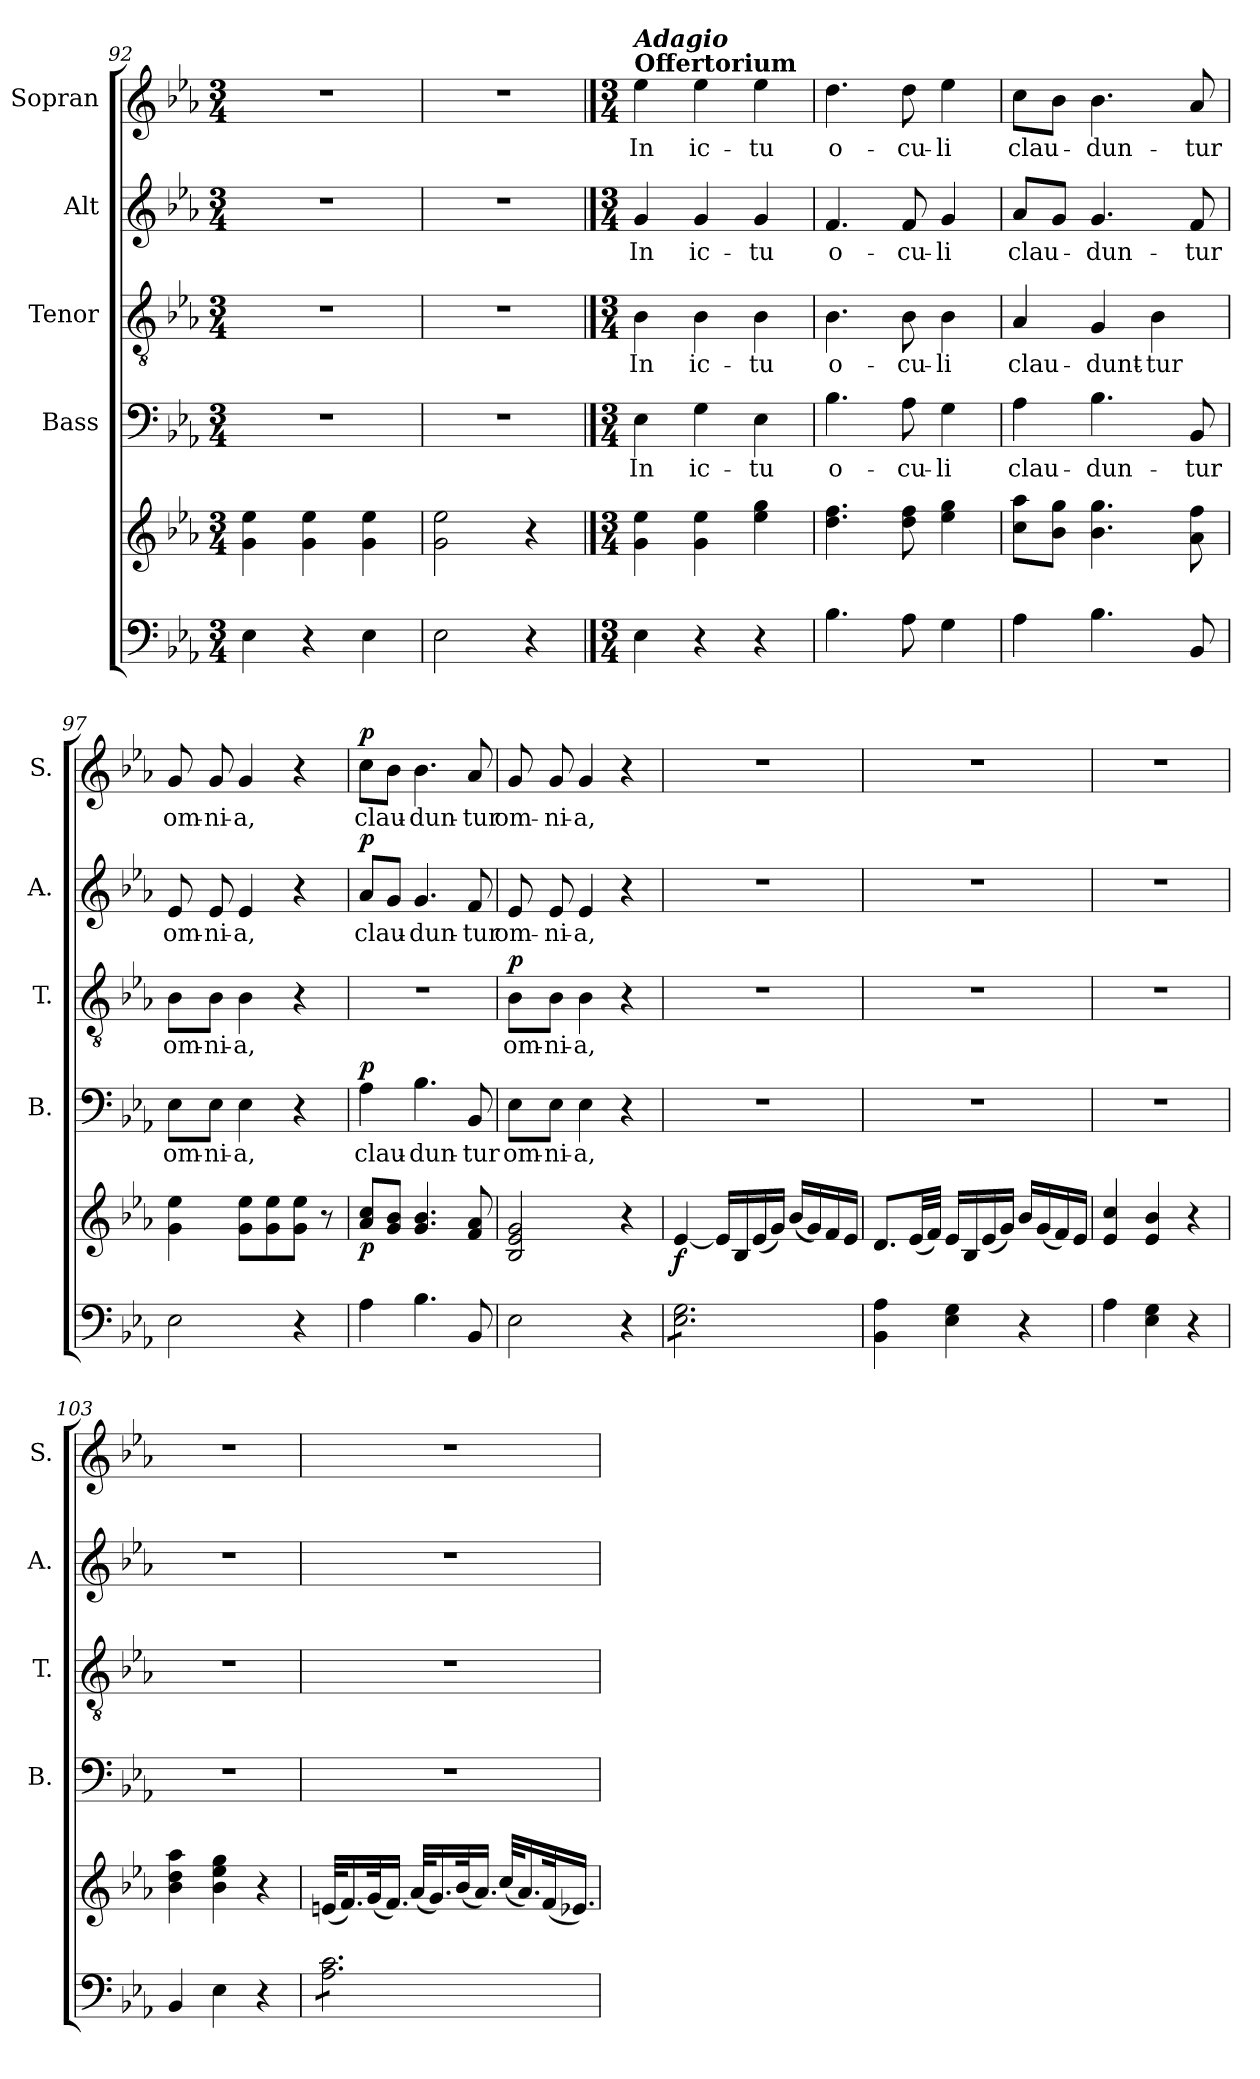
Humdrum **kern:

**kern	**kern	**dynam	**kern	**text	**dynam	**kern	**text	**dynam	**kern	**text	**dynam	**kern	**text	**dynam
*part5	*part5	*part5	*part4	*part4	*part4	*part3	*part3	*part3	*part2	*part2	*part2	*part1	*part1	*part1
*staff6	*staff5	*staff5/6	*staff4	*staff4	*staff4	*staff3	*staff3	*staff3	*staff2	*staff2	*staff2	*staff1	*staff1	*staff1
*	*	*	*I"Bass	*	*	*I"Tenor	*	*	*I"Alt	*	*	*I"Sopran	*	*
*	*	*	*I'B.	*	*	*I'T.	*	*	*I'A.	*	*	*I'S.	*	*
*clefF4	*clefG2	*	*clefF4	*	*	*clefGv2	*	*	*clefG2	*	*	*clefG2	*	*
*k[b-e-a-]	*k[b-e-a-]	*	*k[b-e-a-]	*	*	*k[b-e-a-]	*	*	*k[b-e-a-]	*	*	*k[b-e-a-]	*	*
*E-:	*E-:	*	*E-:	*	*	*E-:	*	*	*E-:	*	*	*E-:	*	*
*M3/4	*M3/4	*	*M3/4	*	*	*M3/4	*	*	*M3/4	*	*	*M3/4	*	*
=92	=92	=92	=92	=92	=92	=92	=92	=92	=92	=92	=92	=92	=92	=92
4E-\	4g\ 4ee-\	.	2.r	.	.	2.r	.	.	2.r	.	.	2.r	.	.
4r	4g\ 4ee-\	.	.	.	.	.	.	.	.	.	.	.	.	.
4E-\	4g\ 4ee-\	.	.	.	.	.	.	.	.	.	.	.	.	.
=93	=93	=93	=93	=93	=93	=93	=93	=93	=93	=93	=93	=93	=93	=93
2E-\	2g\ 2ee-\	.	2.r	.	.	2.r	.	.	2.r	.	.	2.r	.	.
4r	4r	.	.	.	.	.	.	.	.	.	.	.	.	.
!!LO:PB:g=z
==94	==94	==94	==94	==94	==94	==94	==94	==94	==94	==94	==94	==94	==94	==94
*M3/4	*M3/4	*	*M3/4	*	*	*M3/4	*	*	*M3/4	*	*	*M3/4	*	*
!	!	!	!	!	!	!	!	!	!	!	!	!LO:TX:a:B:t=Offertorium	!	!
!	!	!	!	!	!	!	!	!	!	!	!	!LO:TX:a:Bi:t=Adagio	!	!
!	!	!	!	!LO:LY:b	!	!	!LO:LY:b	!	!	!LO:LY:b	!	!	!LO:LY:b	!
4E-\	4g\ 4ee-\	.	4E-\	In	.	4B-\	In	.	4g/	In	.	4ee-\	In	.
!	!	!	!	!LO:LY:b	!	!	!LO:LY:b	!	!	!LO:LY:b	!	!	!LO:LY:b	!
4r	4g\ 4ee-\	.	4G\	ic-	.	4B-\	ic-	.	4g/	ic-	.	4ee-\	ic-	.
!	!	!	!	!LO:LY:b	!	!	!LO:LY:b	!	!	!LO:LY:b	!	!	!LO:LY:b	!
4r	4ee-\ 4gg\	.	4E-\	-tu	.	4B-\	-tu	.	4g/	-tu	.	4ee-\	-tu	.
=95	=95	=95	=95	=95	=95	=95	=95	=95	=95	=95	=95	=95	=95	=95
!	!	!	!	!LO:LY:b	!	!	!LO:LY:b	!	!	!LO:LY:b	!	!	!LO:LY:b	!
4.B-\	4.dd\ 4.ff\	.	4.B-\	o-	.	4.B-\	o-	.	4.f/	o-	.	4.dd\	o-	.
!	!	!	!	!LO:LY:b	!	!	!LO:LY:b	!	!	!LO:LY:b	!	!	!LO:LY:b	!
8A-\	8dd\ 8ff\	.	8A-\	-cu-	.	8B-\	-cu-	.	8f/	-cu-	.	8dd\	-cu-	.
!	!	!	!	!LO:LY:b	!	!	!LO:LY:b	!	!	!LO:LY:b	!	!	!LO:LY:b	!
4G\	4ee-\ 4gg\	.	4G\	-li	.	4B-\	-li	.	4g/	-li	.	4ee-\	-li	.
=96	=96	=96	=96	=96	=96	=96	=96	=96	=96	=96	=96	=96	=96	=96
!	!	!	!	!LO:LY:b	!	!	!LO:LY:b	!	!	!LO:LY:b	!	!	!LO:LY:b	!
4A-\	8cc\ 8aa-\L	.	4A-\	clau-	.	4A-/	clau-	.	8a-/L	clau-	.	8cc\L	clau-	.
.	8b-\ 8gg\J	.	.	.	.	.	.	.	8g/J	.	.	8b-\J	.	.
!	!	!	!	!LO:LY:b	!	!	!LO:LY:b	!	!	!LO:LY:b	!	!	!LO:LY:b	!
4.B-\	4.b-\ 4.gg\	.	4.B-\	-dun-	.	4G/	-dunt-	.	4.g/	-dun-	.	4.b-\	-dun-	.
!	!	!	!	!	!	!	!LO:LY:b	!	!	!	!	!	!	!
.	.	.	.	.	.	4B-\	-tur	.	.	.	.	.	.	.
!	!	!	!	!LO:LY:b	!	!	!	!	!	!LO:LY:b	!	!	!LO:LY:b	!
8BB-/	8a-\ 8ff\	.	8BB-/	-tur	.	.	.	.	8f/	-tur	.	8a-/	-tur	.
=97	=97	=97	=97	=97	=97	=97	=97	=97	=97	=97	=97	=97	=97	=97
!	!	!	!	!LO:LY:b	!	!	!LO:LY:b	!	!	!LO:LY:b	!	!	!LO:LY:b	!
2E-\	4g\ 4ee-\	.	8E-\L	om-	.	8B-\L	om-	.	8e-/	om-	.	8g/	om-	.
!	!	!	!	!LO:LY:b	!	!	!LO:LY:b	!	!	!LO:LY:b	!	!	!LO:LY:b	!
.	.	.	8E-\J	-ni-	.	8B-\J	-ni-	.	8e-/	-ni-	.	8g/	-ni-	.
!	!	!	!	!LO:LY:b	!	!	!LO:LY:b	!	!	!LO:LY:b	!	!	!LO:LY:b	!
.	8g\ 8ee-\L	.	4E-\	-a,	.	4B-\	-a,	.	4e-/	-a,	.	4g/	-a,	.
.	8g\ 8ee-\	.	.	.	.	.	.	.	.	.	.	.	.	.
4r	8g\ 8ee-\J	.	4r	.	.	4r	.	.	4r	.	.	4r	.	.
.	8r	.	.	.	.	.	.	.	.	.	.	.	.	.
=98	=98	=98	=98	=98	=98	=98	=98	=98	=98	=98	=98	=98	=98	=98
!	!	!LO:DY:b	!	!LO:LY:b	!LO:DY:a	!	!	!	!	!LO:LY:b	!LO:DY:a	!	!LO:LY:b	!LO:DY:a
4A-\	8a-/ 8cc/L	p	4A-\	clau-	p	2.r	.	.	8a-/L	clau-	p	8cc\L	clau-	p
.	8g/ 8b-/J	.	.	.	.	.	.	.	8g/J	.	.	8b-\J	.	.
!	!	!	!	!LO:LY:b	!	!	!	!	!	!LO:LY:b	!	!	!LO:LY:b	!
4.B-\	4.g/ 4.b-/	.	4.B-\	-dun-	.	.	.	.	4.g/	-dun-	.	4.b-\	-dun-	.
!	!	!	!	!LO:LY:b	!	!	!	!	!	!LO:LY:b	!	!	!LO:LY:b	!
8BB-/	8f/ 8a-/	.	8BB-/	-tur	.	.	.	.	8f/	-tur	.	8a-/	-tur	.
!!LO:LB:g=z
=99	=99	=99	=99	=99	=99	=99	=99	=99	=99	=99	=99	=99	=99	=99
!	!	!	!	!LO:LY:b	!	!	!LO:LY:b	!LO:DY:a	!	!LO:LY:b	!	!	!LO:LY:b	!
2E-\	2B-/ 2e-/ 2g/	.	8E-\L	om-	.	8B-\L	om-	p	8e-/	om-	.	8g/	om-	.
!	!	!	!	!LO:LY:b	!	!	!LO:LY:b	!	!	!LO:LY:b	!	!	!LO:LY:b	!
.	.	.	8E-\J	-ni-	.	8B-\J	-ni-	.	8e-/	-ni-	.	8g/	-ni-	.
!	!	!	!	!LO:LY:b	!	!	!LO:LY:b	!	!	!LO:LY:b	!	!	!LO:LY:b	!
.	.	.	4E-\	-a,	.	4B-\	-a,	.	4e-/	-a,	.	4g/	-a,	.
4r	4r	.	4r	.	.	4r	.	.	4r	.	.	4r	.	.
=100	=100	=100	=100	=100	=100	=100	=100	=100	=100	=100	=100	=100	=100	=100
!	!	!LO:DY:b	!	!	!	!	!	!	!	!	!	!	!	!
*tremolo	*	*	*	*	*	*	*	*	*	*	*	*	*	*
8E-\ 8G\L	[4e-/	f	2.r	.	.	2.r	.	.	2.r	.	.	2.r	.	.
8E-\ 8G\	.	.	.	.	.	.	.	.	.	.	.	.	.	.
8E-\ 8G\	16e-/LL]	.	.	.	.	.	.	.	.	.	.	.	.	.
.	16B-/	.	.	.	.	.	.	.	.	.	.	.	.	.
8E-\ 8G\	(<16e-/	.	.	.	.	.	.	.	.	.	.	.	.	.
.	16g/JJ)	.	.	.	.	.	.	.	.	.	.	.	.	.
8E-\ 8G\	(<16b-/LL	.	.	.	.	.	.	.	.	.	.	.	.	.
.	16g/)	.	.	.	.	.	.	.	.	.	.	.	.	.
8E-\ 8G\J	16f/	.	.	.	.	.	.	.	.	.	.	.	.	.
*Xtremolo	*	*	*	*	*	*	*	*	*	*	*	*	*	*
.	16e-/JJ	.	.	.	.	.	.	.	.	.	.	.	.	.
=101	=101	=101	=101	=101	=101	=101	=101	=101	=101	=101	=101	=101	=101	=101
4BB-\ 4A-\	8.d/L	.	2.r	.	.	2.r	.	.	2.r	.	.	2.r	.	.
.	(<32e-/LL	.	.	.	.	.	.	.	.	.	.	.	.	.
.	32f/JJJ)	.	.	.	.	.	.	.	.	.	.	.	.	.
4E-\ 4G\	16e-/LL	.	.	.	.	.	.	.	.	.	.	.	.	.
.	16B-/	.	.	.	.	.	.	.	.	.	.	.	.	.
.	(<16e-/	.	.	.	.	.	.	.	.	.	.	.	.	.
.	16g/JJ)	.	.	.	.	.	.	.	.	.	.	.	.	.
4r	16b-/LL	.	.	.	.	.	.	.	.	.	.	.	.	.
.	(<16g/	.	.	.	.	.	.	.	.	.	.	.	.	.
.	16f/)	.	.	.	.	.	.	.	.	.	.	.	.	.
.	16e-/JJ	.	.	.	.	.	.	.	.	.	.	.	.	.
=102	=102	=102	=102	=102	=102	=102	=102	=102	=102	=102	=102	=102	=102	=102
4A-\	4e-/ 4cc/	.	2.r	.	.	2.r	.	.	2.r	.	.	2.r	.	.
4E-\ 4G\	4e-/ 4b-/	.	.	.	.	.	.	.	.	.	.	.	.	.
4r	4r	.	.	.	.	.	.	.	.	.	.	.	.	.
=103	=103	=103	=103	=103	=103	=103	=103	=103	=103	=103	=103	=103	=103	=103
4BB-/	4b-\ 4dd\ 4aa-\	.	2.r	.	.	2.r	.	.	2.r	.	.	2.r	.	.
4E-\	4b-\ 4ee-\ 4gg\	.	.	.	.	.	.	.	.	.	.	.	.	.
4r	4r	.	.	.	.	.	.	.	.	.	.	.	.	.
!!LO:PB:g=z
=104	=104	=104	=104	=104	=104	=104	=104	=104	=104	=104	=104	=104	=104	=104
*tremolo	*	*	*	*	*	*	*	*	*	*	*	*	*	*
8A-\ 8c\L	(<32en/KLL	.	2.r	.	.	2.r	.	.	2.r	.	.	2.r	.	.
.	16.f/)	.	.	.	.	.	.	.	.	.	.	.	.	.
8A-\ 8c\	(<32g/k	.	.	.	.	.	.	.	.	.	.	.	.	.
.	16.f/JJ)	.	.	.	.	.	.	.	.	.	.	.	.	.
8A-\ 8c\	(<32a-/KLL	.	.	.	.	.	.	.	.	.	.	.	.	.
.	16.g/)	.	.	.	.	.	.	.	.	.	.	.	.	.
8A-\ 8c\	(<32b-/k	.	.	.	.	.	.	.	.	.	.	.	.	.
.	16.a-/JJ)	.	.	.	.	.	.	.	.	.	.	.	.	.
8A-\ 8c\	(<32cc/KLL	.	.	.	.	.	.	.	.	.	.	.	.	.
.	16.a-/)	.	.	.	.	.	.	.	.	.	.	.	.	.
8A-\ 8c\J	(<32f/k	.	.	.	.	.	.	.	.	.	.	.	.	.
*Xtremolo	*	*	*	*	*	*	*	*	*	*	*	*	*	*
.	16.e-X/JJ)	.	.	.	.	.	.	.	.	.	.	.	.	.
=	=	=	=	=	=	=	=	=	=	=	=	=	=	=
*-	*-	*-	*-	*-	*-	*-	*-	*-	*-	*-	*-	*-	*-	*-
